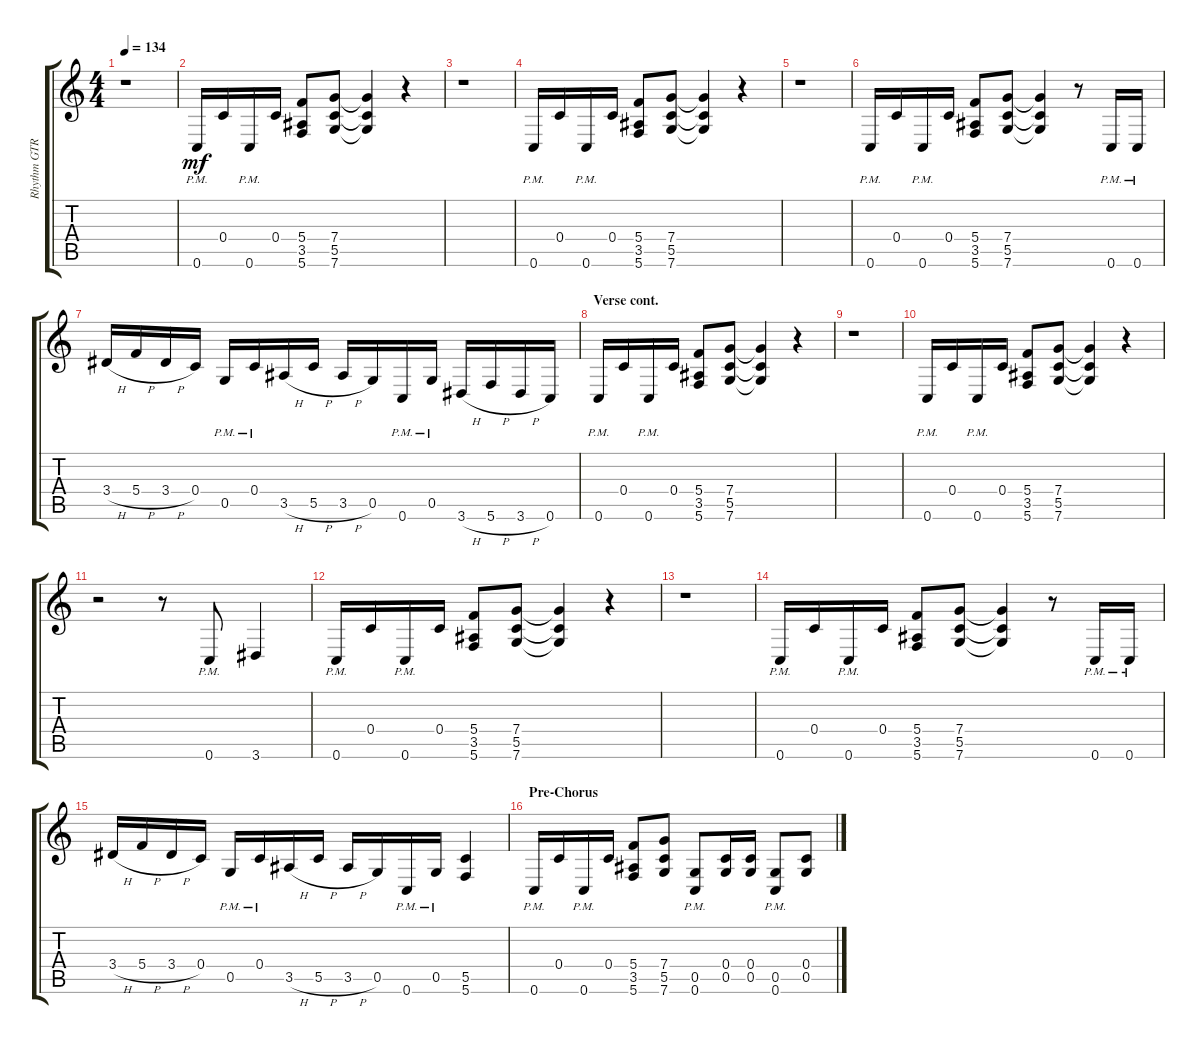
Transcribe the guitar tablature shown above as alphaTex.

\track ("Rhythm GTR 1" "Rhythm GTR") {instrument overdrivenguitar}
\staff {score tabs}
\tuning (D4 A3 F3 C3 G2 C2) {hide}
\ts (4 4)
\tempo 134
\clef g2
\ks aminor
r.1{dy mf} |
0.6{pm}.16 0.4.16 0.6{pm}.16 0.4.16 (5.4 3.5 5.6).8 (7.4 5.5 7.6).8 (7.4{t} 5.5{t} 7.6{t}).4 r.4 |
r.1 |
0.6{pm}.16 0.4.16 0.6{pm}.16 0.4.16 (5.4 3.5 5.6).8 (7.4 5.5 7.6).8 (7.4{t} 5.5{t} 7.6{t}).4 r.4 |
r.1 |
0.6{pm}.16 0.4.16 0.6{pm}.16 0.4.16 (5.4 3.5 5.6).8 (7.4 5.5 7.6).8 (7.4{t} 5.5{t} 7.6{t}).4 r.8 0.6{pm}.16 0.6{pm}.16 |
3.4{h}.16 5.4{h}.16 3.4{h}.16 0.4.16 0.5{pm}.16 0.4{pm}.16 3.5{h}.16 5.5{h}.16 3.5{h}.16 0.5.16 0.6{pm}.16 0.5{pm}.16 3.6{h}.16 5.6{h}.16 3.6{h}.16 0.6.16 |
\section ("" "Verse cont.")
0.6{pm}.16 0.4.16 0.6{pm}.16 0.4.16 (5.4 3.5 5.6).8 (7.4 5.5 7.6).8 (7.4{t} 5.5{t} 7.6{t}).4 r.4 |
r.1 |
0.6{pm}.16 0.4.16 0.6{pm}.16 0.4.16 (5.4 3.5 5.6).8 (7.4 5.5 7.6).8 (7.4{t} 5.5{t} 7.6{t}).4 r.4 |
r.2 r.8 0.6{pm}.8 3.6.4 |
0.6{pm}.16 0.4.16 0.6{pm}.16 0.4.16 (5.4 3.5 5.6).8 (7.4 5.5 7.6).8 (7.4{t} 5.5{t} 7.6{t}).4 r.4 |
r.1 |
0.6{pm}.16 0.4.16 0.6{pm}.16 0.4.16 (5.4 3.5 5.6).8 (7.4 5.5 7.6).8 (7.4{t} 5.5{t} 7.6{t}).4 r.8 0.6{pm}.16 0.6{pm}.16 |
3.4{h}.16 5.4{h}.16 3.4{h}.16 0.4.16 0.5{pm}.16 0.4{pm}.16 3.5{h}.16 5.5{h}.16 3.5{h}.16 0.5.16 0.6{pm}.16 0.5{pm}.16 (5.5 5.6).4 |
\section ("" "Pre-Chorus")
0.6{pm}.16 0.4.16 0.6{pm}.16 0.4.16 (5.4 3.5 5.6).8 (7.4 5.5 7.6).8 (0.5{pm} 0.6{pm}).8 (0.4 0.5).16 (0.4 0.5).16 (0.5{pm} 0.6{pm}).8 (0.4 0.5).8
